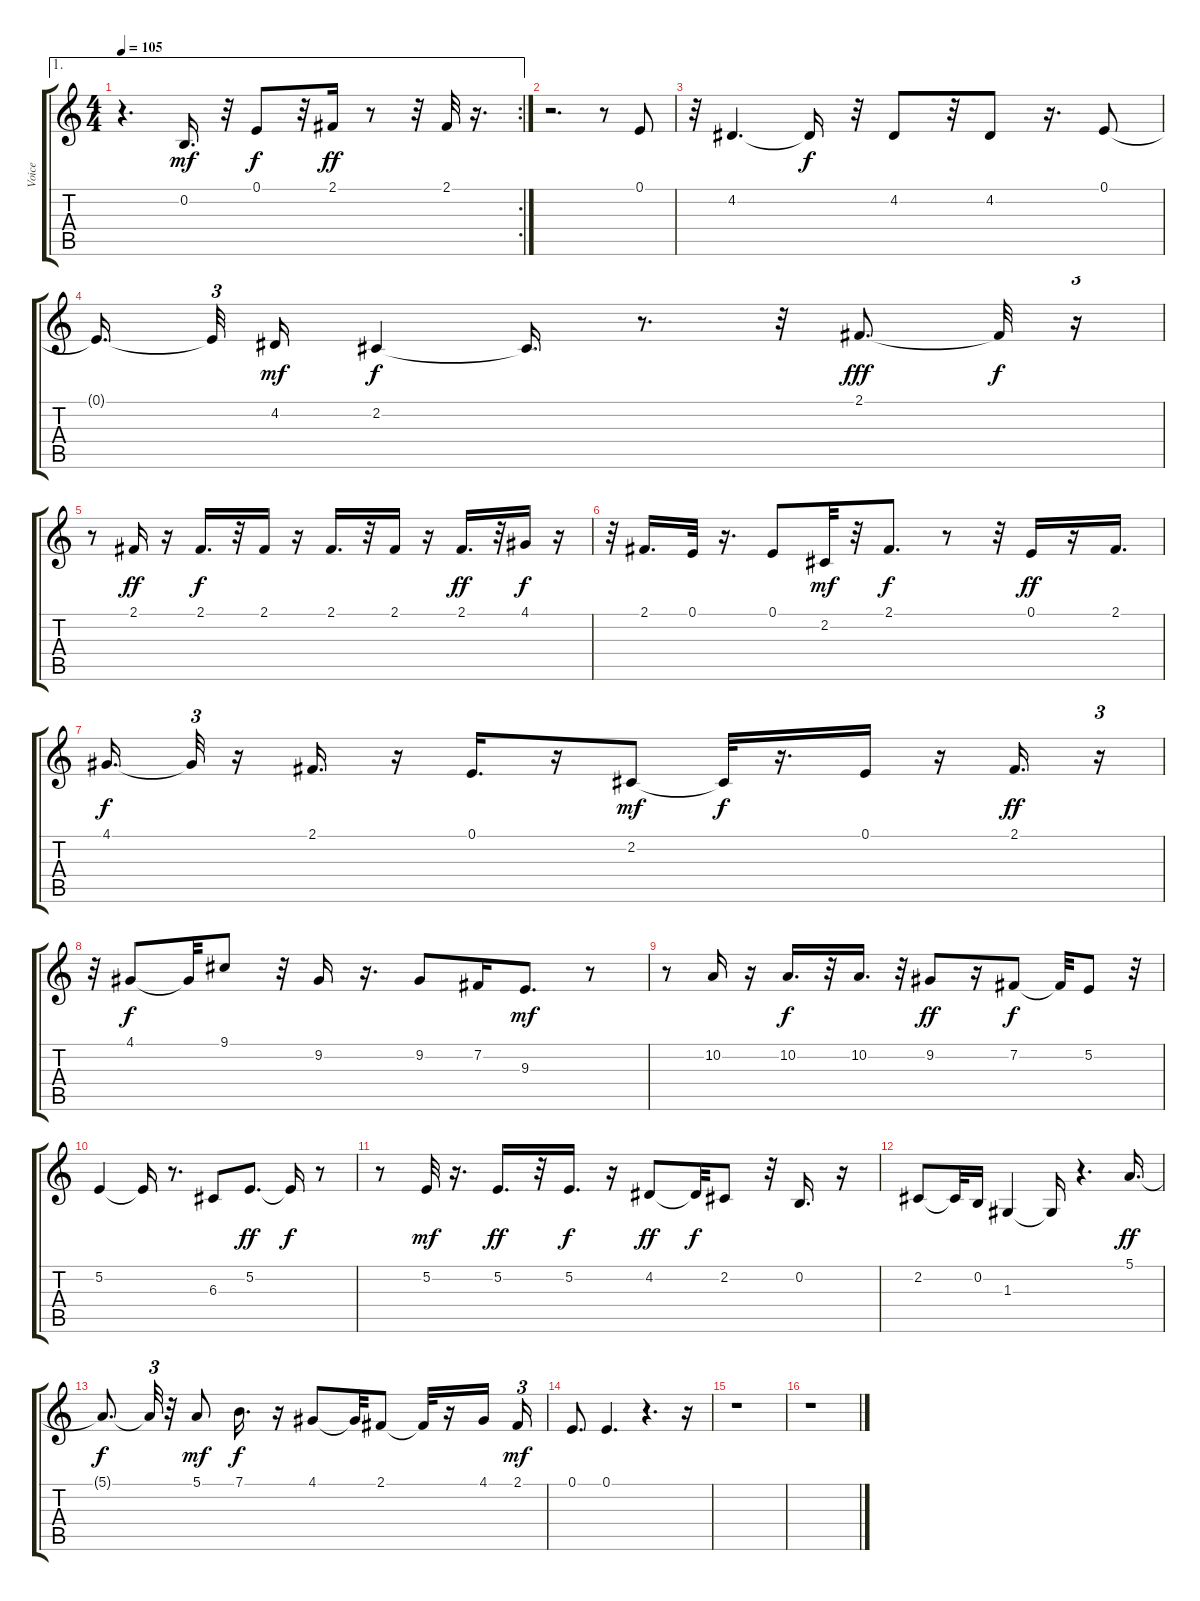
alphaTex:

\track ("Voice" "Voice") {instrument lead6voice}
\staff {score tabs}
\tuning (E4 B3 G3 D3 A2 E2) {hide}
\ae 1
\rc 2
\ts (4 4)
\tempo 105
\clef g2
\ks c
r.4{d dy f} 0.2.16{d dy mf} r.32 0.1.8{dy f} r.32 2.1.16{dy ff} r.8 r.32 2.1.32 r.16{d} |
r.2{d} r.8 0.1.8 |
r.32 4.2.4{d} 4.2{t}.16{dy f} r.32 4.2.8 r.32 4.2.8 r.16{d} 0.1.8 |
0.1{t}.16{d beam splitsecondary} 0.1{t}.32{tu (3 2)} 4.2.16{dy mf} 2.2.4{dy f} 2.2{t}.16{d} r.8{d} r.32 2.1.8{d dy fff} 2.1{t}.32{dy f} r.16{tu (3 2)} |
r.8 2.1.16{dy ff} r.16 2.1.16{d dy f} r.32 2.1.16 r.16 2.1.16{d} r.32 2.1.16 r.16 2.1.16{d dy ff} r.32 4.1.16{dy f} r.16 |
r.32 2.1.16{d} 0.1.32 r.16{d} 0.1.8 2.2.32{dy mf} r.32 2.1.8{d dy f} r.8 r.32 0.1.16{dy ff} r.16 2.1.16{d} |
4.1.16{d dy f} 4.1{t}.32{tu (3 2)} r.16 2.1.16{d} r.16 0.1.16{d} r.16 2.2.8{dy mf} 2.2{t}.32{dy f} r.16{d} 0.1.16 r.16 2.1.16{d dy ff} r.16{tu (3 2)} |
r.32 4.1.8{dy f} 4.1{t}.32 9.1.8 r.32 9.2.16 r.16{d} 9.2.8 7.2.16 9.3.8{d dy mf} r.8 |
r.8 10.2.16 r.16 10.2.16{d dy f} r.32 10.2.16{d} r.32 9.2.8{dy ff} r.16 7.2.8{dy f} 7.2{t}.32 5.2.8 r.32 |
5.2.4 5.2{t}.16 r.8{d} 6.3.8 5.2.8{d dy ff} 5.2{t}.16{dy f} r.8 |
r.8 5.2.32{dy mf} r.16{d} 5.2.16{d dy ff} r.32 5.2.16{d dy f} r.16 4.2.8{dy ff} 4.2{t}.32{dy f} 2.2.8 r.32 0.2.16{d} r.16 |
2.2.8 2.2{t}.32 0.2.16 1.3.4 1.3{t}.16 r.4{d} 5.1.16{d dy ff} |
5.1{t}.8{d dy f} 5.1{t}.32{tu (3 2)} r.32 5.1.8{dy mf} 7.1.16{d dy f} r.16 4.1.8 4.1{t}.32 2.1.8 2.1{t}.32 r.16 4.1.16 2.1.16{tu (3 2) dy mf} |
0.1.8{d} 0.1.4{d} r.4{d} r.16 |
r.1 |
r.1
